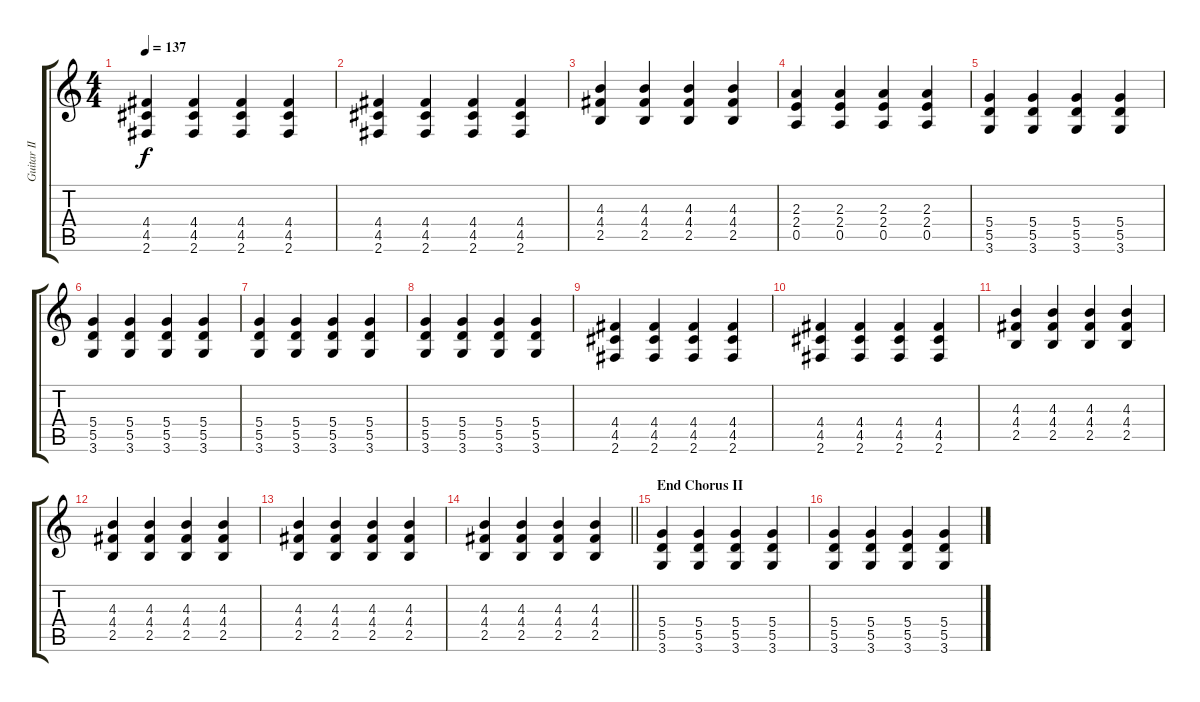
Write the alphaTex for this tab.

\track ("Guitar II" "Guitar II") {instrument electricguitarclean}
\staff {score tabs}
\tuning (E4 B3 G3 D3 A2 E2) {hide}
\ts (4 4)
\tempo 137
\clef g2
\ks c
(4.4 4.5 2.6).4{dy f} (4.4 4.5 2.6).4 (4.4 4.5 2.6).4 (4.4 4.5 2.6).4 |
(4.4 4.5 2.6).4 (4.4 4.5 2.6).4 (4.4 4.5 2.6).4 (4.4 4.5 2.6).4 |
(4.3 4.4 2.5).4 (4.3 4.4 2.5).4 (4.3 4.4 2.5).4 (4.3 4.4 2.5).4 |
(2.3 2.4 0.5).4 (2.3 2.4 0.5).4 (2.3 2.4 0.5).4 (2.3 2.4 0.5).4 |
(5.4 5.5 3.6).4 (5.4 5.5 3.6).4 (5.4 5.5 3.6).4 (5.4 5.5 3.6).4 |
(5.4 5.5 3.6).4 (5.4 5.5 3.6).4 (5.4 5.5 3.6).4 (5.4 5.5 3.6).4 |
(5.4 5.5 3.6).4 (5.4 5.5 3.6).4 (5.4 5.5 3.6).4 (5.4 5.5 3.6).4 |
(5.4 5.5 3.6).4 (5.4 5.5 3.6).4 (5.4 5.5 3.6).4 (5.4 5.5 3.6).4 |
(4.4 4.5 2.6).4 (4.4 4.5 2.6).4 (4.4 4.5 2.6).4 (4.4 4.5 2.6).4 |
(4.4 4.5 2.6).4 (4.4 4.5 2.6).4 (4.4 4.5 2.6).4 (4.4 4.5 2.6).4 |
(4.3 4.4 2.5).4 (4.3 4.4 2.5).4 (4.3 4.4 2.5).4 (4.3 4.4 2.5).4 |
(4.3 4.4 2.5).4 (4.3 4.4 2.5).4 (4.3 4.4 2.5).4 (4.3 4.4 2.5).4 |
(4.3 4.4 2.5).4 (4.3 4.4 2.5).4 (4.3 4.4 2.5).4 (4.3 4.4 2.5).4 |
\barLineRight lightlight
(4.3 4.4 2.5).4 (4.3 4.4 2.5).4 (4.3 4.4 2.5).4 (4.3 4.4 2.5).4 |
\section ("" "End Chorus II")
(5.4 5.5 3.6).4 (5.4 5.5 3.6).4 (5.4 5.5 3.6).4 (5.4 5.5 3.6).4 |
(5.4 5.5 3.6).4 (5.4 5.5 3.6).4 (5.4 5.5 3.6).4 (5.4 5.5 3.6).4
